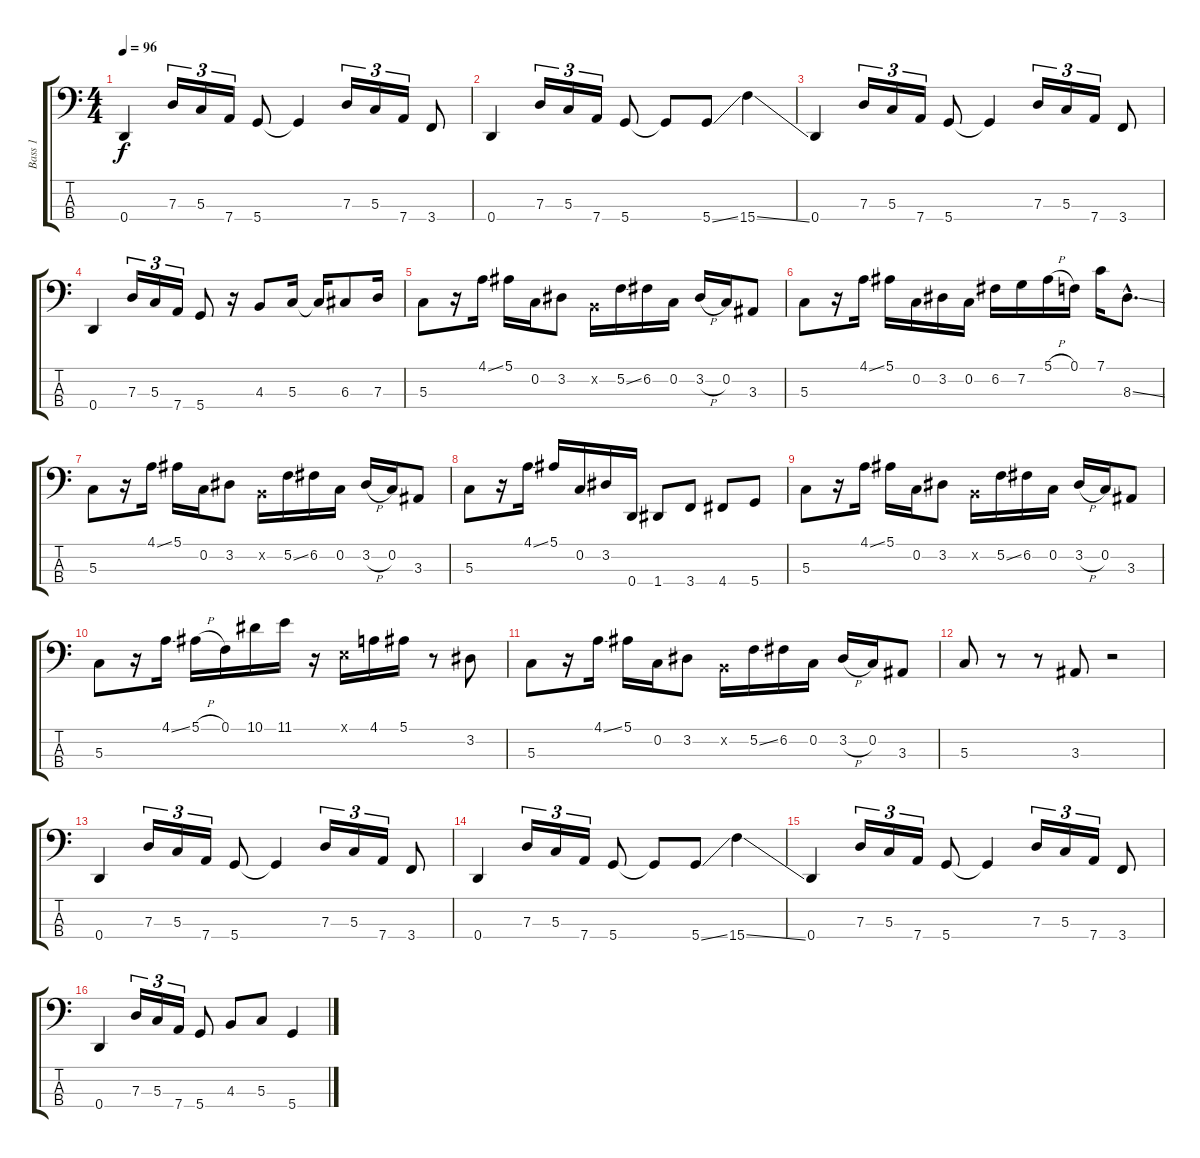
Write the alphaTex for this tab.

\track ("Bass 1" "Bass 1") {instrument fretlessbass}
\staff {score tabs}
\tuning (F2 C2 G1 D1) {hide}
\ts (4 4)
\tempo 96
\clef f4
\ks c
0.4.4{dy f} 7.3.16{tu (3 2)} 5.3.16{tu (3 2)} 7.4.16{tu (3 2)} 5.4.8 5.4{t}.4 7.3.16{tu (3 2)} 5.3.16{tu (3 2)} 7.4.16{tu (3 2)} 3.4.8 |
0.4.4 7.3.16{tu (3 2)} 5.3.16{tu (3 2)} 7.4.16{tu (3 2)} 5.4.8 5.4{t}.8 5.4{ss}.8 15.4{ss}.4 |
0.4.4 7.3.16{tu (3 2)} 5.3.16{tu (3 2)} 7.4.16{tu (3 2)} 5.4.8 5.4{t}.4 7.3.16{tu (3 2)} 5.3.16{tu (3 2)} 7.4.16{tu (3 2)} 3.4.8 |
0.4.4 7.3.16{tu (3 2)} 5.3.16{tu (3 2)} 7.4.16{tu (3 2)} 5.4.8 r.16 4.3.8 5.3.16 5.3{t}.16 6.3.8 7.3.16 |
5.3.8 r.16 4.1{ss}.16 5.1.16 0.2.16 3.2.8 -1.2{x}.16 5.2{ss}.16 6.2.16 0.2.16 3.2{h}.16 0.2.16 3.3.8 |
5.3.8 r.16 4.1{ss}.16 5.1.16 0.2.16 3.2.16 0.2.16 6.2.16 7.2.16 5.1{h}.16 0.1.16 7.1.16 8.3{ss hac}.8{d} |
5.3.8 r.16 4.1{ss}.16 5.1.16 0.2.16 3.2.8 -1.2{x}.16 5.2{ss}.16 6.2.16 0.2.16 3.2{h}.16 0.2.16 3.3.8 |
5.3.8 r.16 4.1{ss}.16 5.1.16 0.2.16 3.2.16 0.4.16 1.4.8 3.4.8 4.4.8 5.4.8 |
5.3.8 r.16 4.1{ss}.16 5.1.16 0.2.16 3.2.8 -1.2{x}.16 5.2{ss}.16 6.2.16 0.2.16 3.2{h}.16 0.2.16 3.3.8 |
5.3.8 r.16 4.1{ss}.16 5.1{h}.16 0.1.16 10.1.16 11.1.16 r.16 -1.1{x}.16 4.1.16 5.1.16 r.8 3.2.8 |
5.3.8 r.16 4.1{ss}.16 5.1.16 0.2.16 3.2.8 -1.2{x}.16 5.2{ss}.16 6.2.16 0.2.16 3.2{h}.16 0.2.16 3.3.8 |
5.3.8 r.8 r.8 3.3.8 r.2 |
0.4.4 7.3.16{tu (3 2)} 5.3.16{tu (3 2)} 7.4.16{tu (3 2)} 5.4.8 5.4{t}.4 7.3.16{tu (3 2)} 5.3.16{tu (3 2)} 7.4.16{tu (3 2)} 3.4.8 |
0.4.4 7.3.16{tu (3 2)} 5.3.16{tu (3 2)} 7.4.16{tu (3 2)} 5.4.8 5.4{t}.8 5.4{ss}.8 15.4{ss}.4 |
0.4.4 7.3.16{tu (3 2)} 5.3.16{tu (3 2)} 7.4.16{tu (3 2)} 5.4.8 5.4{t}.4 7.3.16{tu (3 2)} 5.3.16{tu (3 2)} 7.4.16{tu (3 2)} 3.4.8 |
0.4.4 7.3.16{tu (3 2)} 5.3.16{tu (3 2)} 7.4.16{tu (3 2)} 5.4.8 4.3.8 5.3.8 5.4.4
